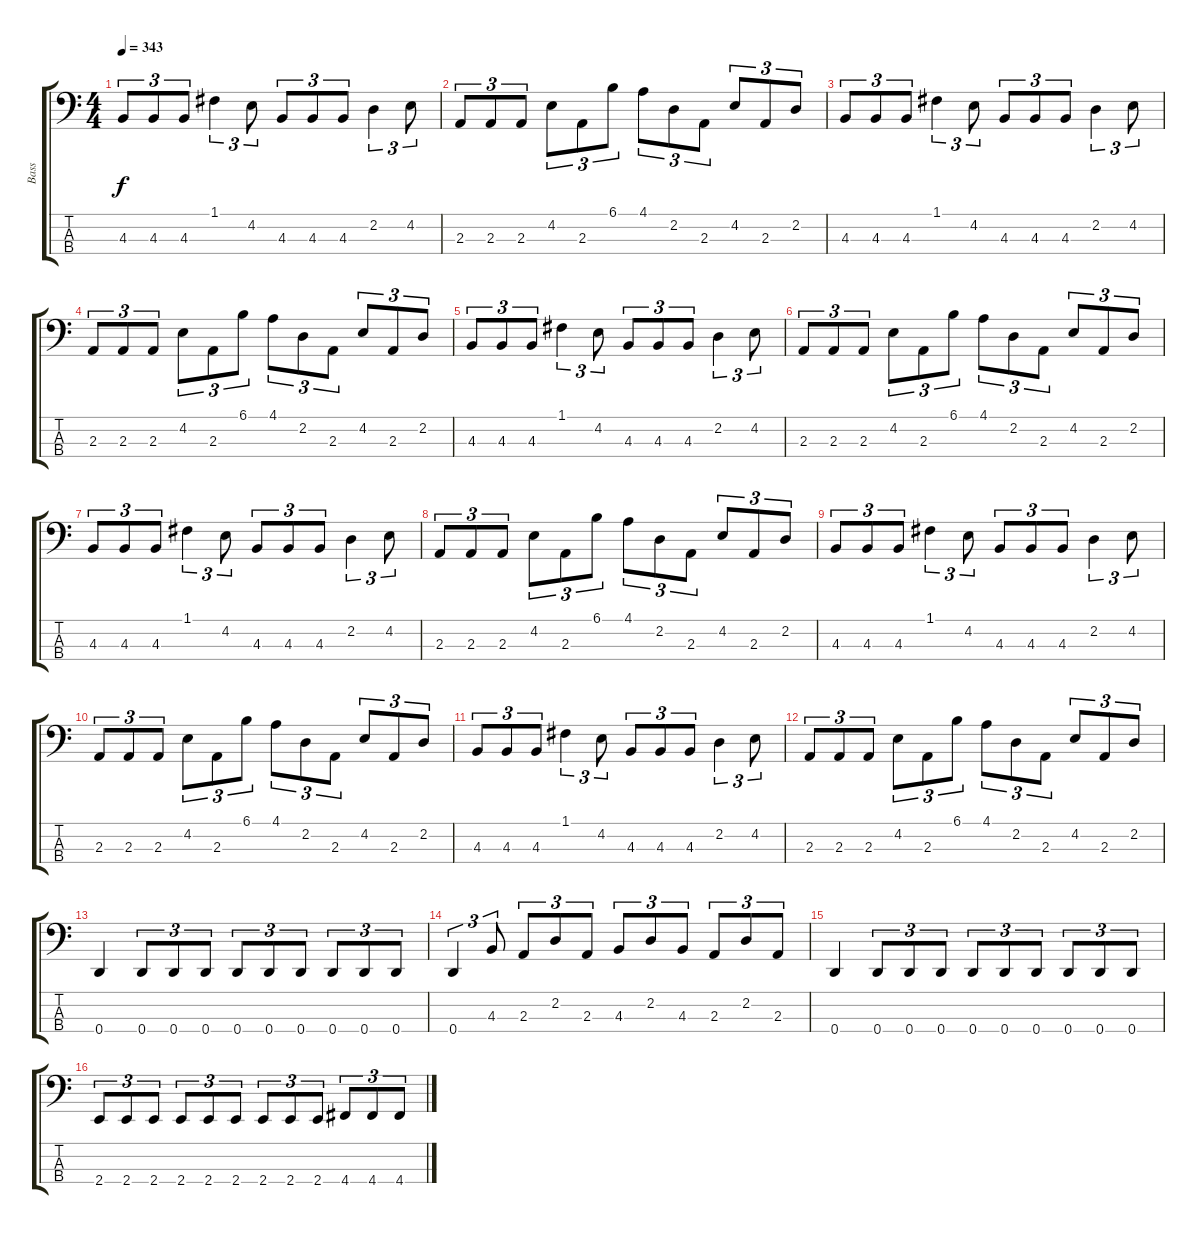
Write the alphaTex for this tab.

\track ("Bass" "Bass") {instrument electricbassfinger}
\staff {score tabs}
\tuning (F2 C2 G1 D1) {hide}
\ts (4 4)
\tempo 343
\clef f4
\ks c
4.3.8{tu (3 2) dy f} 4.3.8{tu (3 2)} 4.3.8{tu (3 2)} 1.1.4{tu (3 2)} 4.2.8{tu (3 2)} 4.3.8{tu (3 2)} 4.3.8{tu (3 2)} 4.3.8{tu (3 2)} 2.2.4{tu (3 2)} 4.2.8{tu (3 2)} |
2.3.8{tu (3 2)} 2.3.8{tu (3 2)} 2.3.8{tu (3 2)} 4.2.8{tu (3 2)} 2.3.8{tu (3 2)} 6.1.8{tu (3 2)} 4.1.8{tu (3 2)} 2.2.8{tu (3 2)} 2.3.8{tu (3 2)} 4.2.8{tu (3 2)} 2.3.8{tu (3 2)} 2.2.8{tu (3 2)} |
4.3.8{tu (3 2)} 4.3.8{tu (3 2)} 4.3.8{tu (3 2)} 1.1.4{tu (3 2)} 4.2.8{tu (3 2)} 4.3.8{tu (3 2)} 4.3.8{tu (3 2)} 4.3.8{tu (3 2)} 2.2.4{tu (3 2)} 4.2.8{tu (3 2)} |
2.3.8{tu (3 2)} 2.3.8{tu (3 2)} 2.3.8{tu (3 2)} 4.2.8{tu (3 2)} 2.3.8{tu (3 2)} 6.1.8{tu (3 2)} 4.1.8{tu (3 2)} 2.2.8{tu (3 2)} 2.3.8{tu (3 2)} 4.2.8{tu (3 2)} 2.3.8{tu (3 2)} 2.2.8{tu (3 2)} |
4.3.8{tu (3 2)} 4.3.8{tu (3 2)} 4.3.8{tu (3 2)} 1.1.4{tu (3 2)} 4.2.8{tu (3 2)} 4.3.8{tu (3 2)} 4.3.8{tu (3 2)} 4.3.8{tu (3 2)} 2.2.4{tu (3 2)} 4.2.8{tu (3 2)} |
2.3.8{tu (3 2)} 2.3.8{tu (3 2)} 2.3.8{tu (3 2)} 4.2.8{tu (3 2)} 2.3.8{tu (3 2)} 6.1.8{tu (3 2)} 4.1.8{tu (3 2)} 2.2.8{tu (3 2)} 2.3.8{tu (3 2)} 4.2.8{tu (3 2)} 2.3.8{tu (3 2)} 2.2.8{tu (3 2)} |
4.3.8{tu (3 2)} 4.3.8{tu (3 2)} 4.3.8{tu (3 2)} 1.1.4{tu (3 2)} 4.2.8{tu (3 2)} 4.3.8{tu (3 2)} 4.3.8{tu (3 2)} 4.3.8{tu (3 2)} 2.2.4{tu (3 2)} 4.2.8{tu (3 2)} |
2.3.8{tu (3 2)} 2.3.8{tu (3 2)} 2.3.8{tu (3 2)} 4.2.8{tu (3 2)} 2.3.8{tu (3 2)} 6.1.8{tu (3 2)} 4.1.8{tu (3 2)} 2.2.8{tu (3 2)} 2.3.8{tu (3 2)} 4.2.8{tu (3 2)} 2.3.8{tu (3 2)} 2.2.8{tu (3 2)} |
4.3.8{tu (3 2)} 4.3.8{tu (3 2)} 4.3.8{tu (3 2)} 1.1.4{tu (3 2)} 4.2.8{tu (3 2)} 4.3.8{tu (3 2)} 4.3.8{tu (3 2)} 4.3.8{tu (3 2)} 2.2.4{tu (3 2)} 4.2.8{tu (3 2)} |
2.3.8{tu (3 2)} 2.3.8{tu (3 2)} 2.3.8{tu (3 2)} 4.2.8{tu (3 2)} 2.3.8{tu (3 2)} 6.1.8{tu (3 2)} 4.1.8{tu (3 2)} 2.2.8{tu (3 2)} 2.3.8{tu (3 2)} 4.2.8{tu (3 2)} 2.3.8{tu (3 2)} 2.2.8{tu (3 2)} |
4.3.8{tu (3 2)} 4.3.8{tu (3 2)} 4.3.8{tu (3 2)} 1.1.4{tu (3 2)} 4.2.8{tu (3 2)} 4.3.8{tu (3 2)} 4.3.8{tu (3 2)} 4.3.8{tu (3 2)} 2.2.4{tu (3 2)} 4.2.8{tu (3 2)} |
2.3.8{tu (3 2)} 2.3.8{tu (3 2)} 2.3.8{tu (3 2)} 4.2.8{tu (3 2)} 2.3.8{tu (3 2)} 6.1.8{tu (3 2)} 4.1.8{tu (3 2)} 2.2.8{tu (3 2)} 2.3.8{tu (3 2)} 4.2.8{tu (3 2)} 2.3.8{tu (3 2)} 2.2.8{tu (3 2)} |
0.4.4 0.4.8{tu (3 2)} 0.4.8{tu (3 2)} 0.4.8{tu (3 2)} 0.4.8{tu (3 2)} 0.4.8{tu (3 2)} 0.4.8{tu (3 2)} 0.4.8{tu (3 2)} 0.4.8{tu (3 2)} 0.4.8{tu (3 2)} |
0.4.4{tu (3 2)} 4.3.8{tu (3 2)} 2.3.8{tu (3 2)} 2.2.8{tu (3 2)} 2.3.8{tu (3 2)} 4.3.8{tu (3 2)} 2.2.8{tu (3 2)} 4.3.8{tu (3 2)} 2.3.8{tu (3 2)} 2.2.8{tu (3 2)} 2.3.8{tu (3 2)} |
0.4.4 0.4.8{tu (3 2)} 0.4.8{tu (3 2)} 0.4.8{tu (3 2)} 0.4.8{tu (3 2)} 0.4.8{tu (3 2)} 0.4.8{tu (3 2)} 0.4.8{tu (3 2)} 0.4.8{tu (3 2)} 0.4.8{tu (3 2)} |
2.4.8{tu (3 2)} 2.4.8{tu (3 2)} 2.4.8{tu (3 2)} 2.4.8{tu (3 2)} 2.4.8{tu (3 2)} 2.4.8{tu (3 2)} 2.4.8{tu (3 2)} 2.4.8{tu (3 2)} 2.4.8{tu (3 2)} 4.4.8{tu (3 2)} 4.4.8{tu (3 2)} 4.4.8{tu (3 2)}
